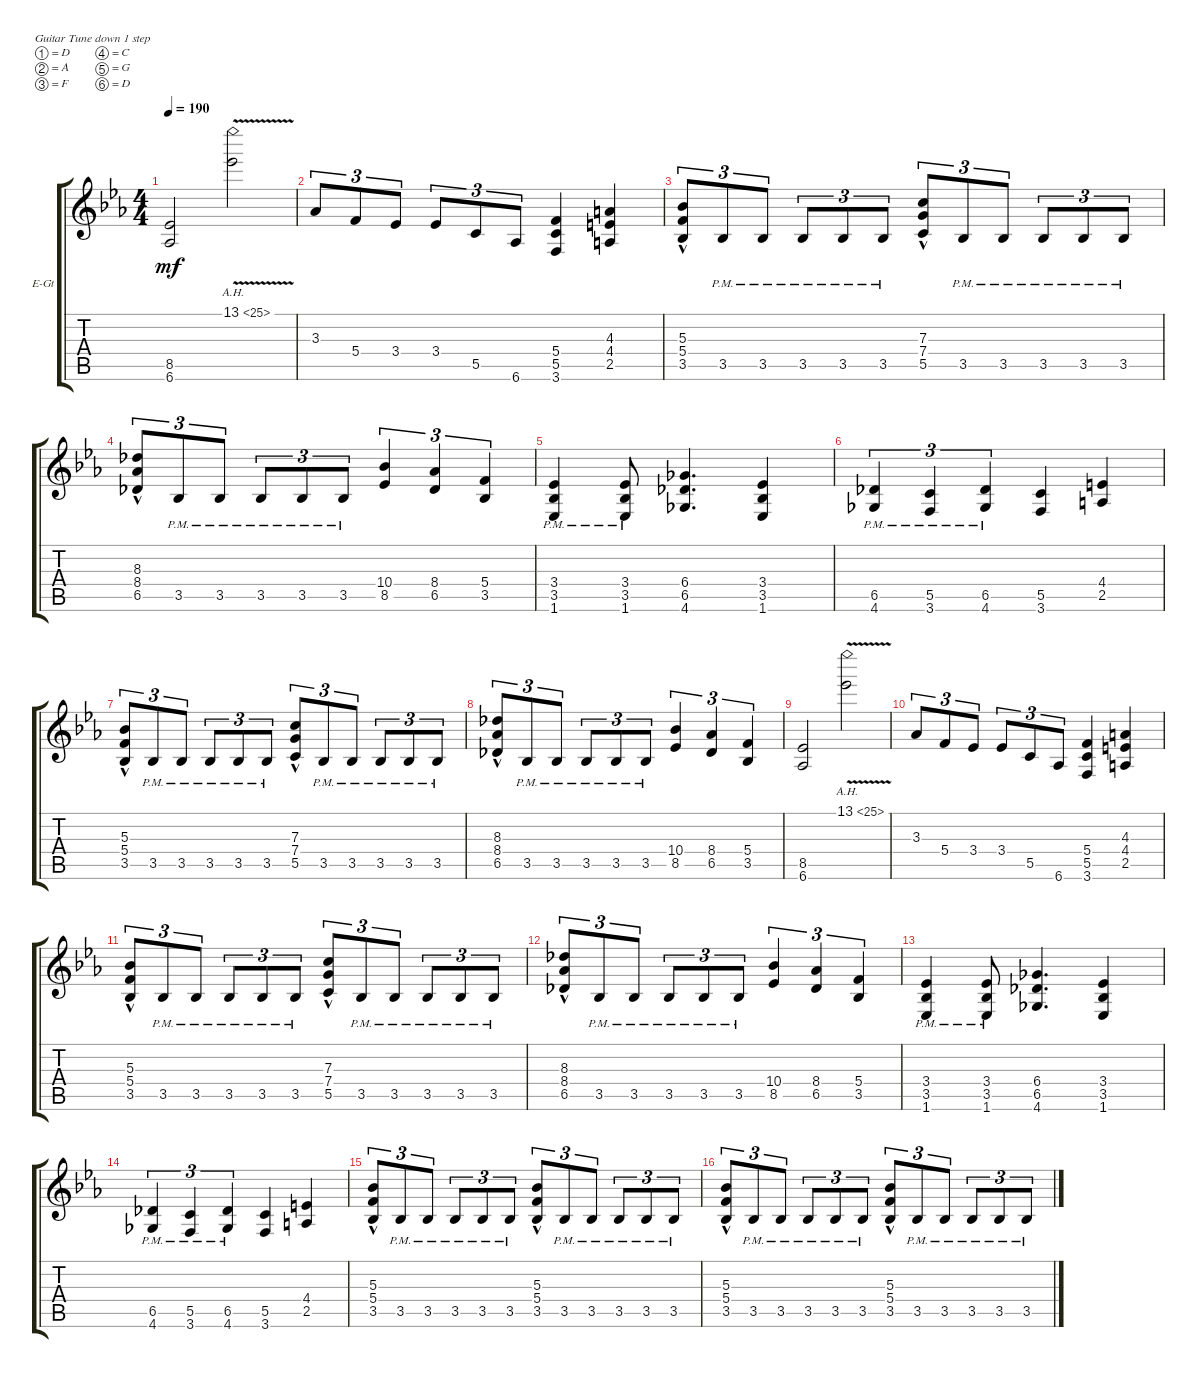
\defaultSystemsLayout 4
\bracketExtendMode groupsimilarinstruments
\firstSystemTrackNameOrientation horizontal
\otherSystemsTrackNameOrientation horizontal
\track ("Rithm Guitar 1" "E-Gt") {instrument distortionguitar}
\staff {score tabs}
\tuning (D4 A3 F3 C3 G2 D2)
\ts (4 4)
\tempo 190
\clef g2
\ks cminor
(6.6 8.5).2{dy mf} 13.1{ah 12 v}.2 |
3.3.8{tu (3 2)} 5.4.8{tu (3 2)} 3.4.8{tu (3 2)} 3.4.8{tu (3 2)} 5.5.8{tu (3 2)} 6.6.8{tu (3 2)} (3.6 5.5 5.4).4 (2.5 4.4 4.3).4 |
(3.5{hac} 5.4{hac} 5.3{hac}).8{tu (3 2)} 3.5{pm}.8{tu (3 2)} 3.5{pm}.8{tu (3 2)} 3.5{pm}.8{tu (3 2)} 3.5{pm}.8{tu (3 2)} 3.5{pm}.8{tu (3 2)} (5.5{hac} 7.4{hac} 7.3{hac}).8{tu (3 2)} 3.5{pm}.8{tu (3 2)} 3.5{pm}.8{tu (3 2)} 3.5{pm}.8{tu (3 2)} 3.5{pm}.8{tu (3 2)} 3.5{pm}.8{tu (3 2)} |
(6.5{hac} 8.4{hac} 8.3{hac}).8{tu (3 2)} 3.5{pm}.8{tu (3 2)} 3.5{pm}.8{tu (3 2)} 3.5{pm}.8{tu (3 2)} 3.5{pm}.8{tu (3 2)} 3.5{pm}.8{tu (3 2)} (10.4 8.5).4{tu (3 2)} (6.5 8.4).4{tu (3 2)} (5.4 3.5).4{tu (3 2)} |
(1.6{pm} 3.5{pm} 3.4{pm}).4 (1.6{pm} 3.5 3.4).8 (4.6 6.4 6.5).4{d} (1.6 3.5 3.4).4 |
(4.6{pm} 6.5{pm}).4{tu (3 2)} (3.6{pm} 5.5{pm}).4{tu (3 2)} (4.6{pm} 6.5{pm}).4{tu (3 2)} (3.6 5.5).4 (4.4 2.5).4 |
(3.5{hac} 5.4{hac} 5.3{hac}).8{tu (3 2)} 3.5{pm}.8{tu (3 2)} 3.5{pm}.8{tu (3 2)} 3.5{pm}.8{tu (3 2)} 3.5{pm}.8{tu (3 2)} 3.5{pm}.8{tu (3 2)} (5.5{hac} 7.4{hac} 7.3{hac}).8{tu (3 2)} 3.5{pm}.8{tu (3 2)} 3.5{pm}.8{tu (3 2)} 3.5{pm}.8{tu (3 2)} 3.5{pm}.8{tu (3 2)} 3.5{pm}.8{tu (3 2)} |
(6.5{hac} 8.4{hac} 8.3{hac}).8{tu (3 2)} 3.5{pm}.8{tu (3 2)} 3.5{pm}.8{tu (3 2)} 3.5{pm}.8{tu (3 2)} 3.5{pm}.8{tu (3 2)} 3.5{pm}.8{tu (3 2)} (10.4 8.5).4{tu (3 2)} (6.5 8.4).4{tu (3 2)} (5.4 3.5).4{tu (3 2)} |
(6.6 8.5).2 13.1{ah 12 v}.2 |
3.3.8{tu (3 2)} 5.4.8{tu (3 2)} 3.4.8{tu (3 2)} 3.4.8{tu (3 2)} 5.5.8{tu (3 2)} 6.6.8{tu (3 2)} (3.6 5.5 5.4).4 (2.5 4.4 4.3).4 |
(3.5{hac} 5.4{hac} 5.3{hac}).8{tu (3 2)} 3.5{pm}.8{tu (3 2)} 3.5{pm}.8{tu (3 2)} 3.5{pm}.8{tu (3 2)} 3.5{pm}.8{tu (3 2)} 3.5{pm}.8{tu (3 2)} (5.5{hac} 7.4{hac} 7.3{hac}).8{tu (3 2)} 3.5{pm}.8{tu (3 2)} 3.5{pm}.8{tu (3 2)} 3.5{pm}.8{tu (3 2)} 3.5{pm}.8{tu (3 2)} 3.5{pm}.8{tu (3 2)} |
(6.5{hac} 8.4{hac} 8.3{hac}).8{tu (3 2)} 3.5{pm}.8{tu (3 2)} 3.5{pm}.8{tu (3 2)} 3.5{pm}.8{tu (3 2)} 3.5{pm}.8{tu (3 2)} 3.5{pm}.8{tu (3 2)} (10.4 8.5).4{tu (3 2)} (6.5 8.4).4{tu (3 2)} (5.4 3.5).4{tu (3 2)} |
(1.6{pm} 3.5{pm} 3.4{pm}).4 (1.6{pm} 3.5 3.4).8 (4.6 6.4 6.5).4{d} (1.6 3.5 3.4).4 |
(4.6{pm} 6.5{pm}).4{tu (3 2)} (3.6{pm} 5.5{pm}).4{tu (3 2)} (4.6{pm} 6.5{pm}).4{tu (3 2)} (3.6 5.5).4 (4.4 2.5).4 |
(5.4{hac} 3.5{hac} 5.3{hac}).8{tu (3 2)} 3.5{pm}.8{tu (3 2)} 3.5{pm}.8{tu (3 2)} 3.5{pm}.8{tu (3 2)} 3.5{pm}.8{tu (3 2)} 3.5{pm}.8{tu (3 2)} (3.5{hac} 5.4{hac} 5.3{hac}).8{tu (3 2)} 3.5{pm}.8{tu (3 2)} 3.5{pm}.8{tu (3 2)} 3.5{pm}.8{tu (3 2)} 3.5{pm}.8{tu (3 2)} 3.5{pm}.8{tu (3 2)} |
(5.4{hac} 3.5{hac} 5.3{hac}).8{tu (3 2)} 3.5{pm}.8{tu (3 2)} 3.5{pm}.8{tu (3 2)} 3.5{pm}.8{tu (3 2)} 3.5{pm}.8{tu (3 2)} 3.5{pm}.8{tu (3 2)} (3.5{hac} 5.4{hac} 5.3{hac}).8{tu (3 2)} 3.5{pm}.8{tu (3 2)} 3.5{pm}.8{tu (3 2)} 3.5{pm}.8{tu (3 2)} 3.5{pm}.8{tu (3 2)} 3.5{pm}.8{tu (3 2)}
